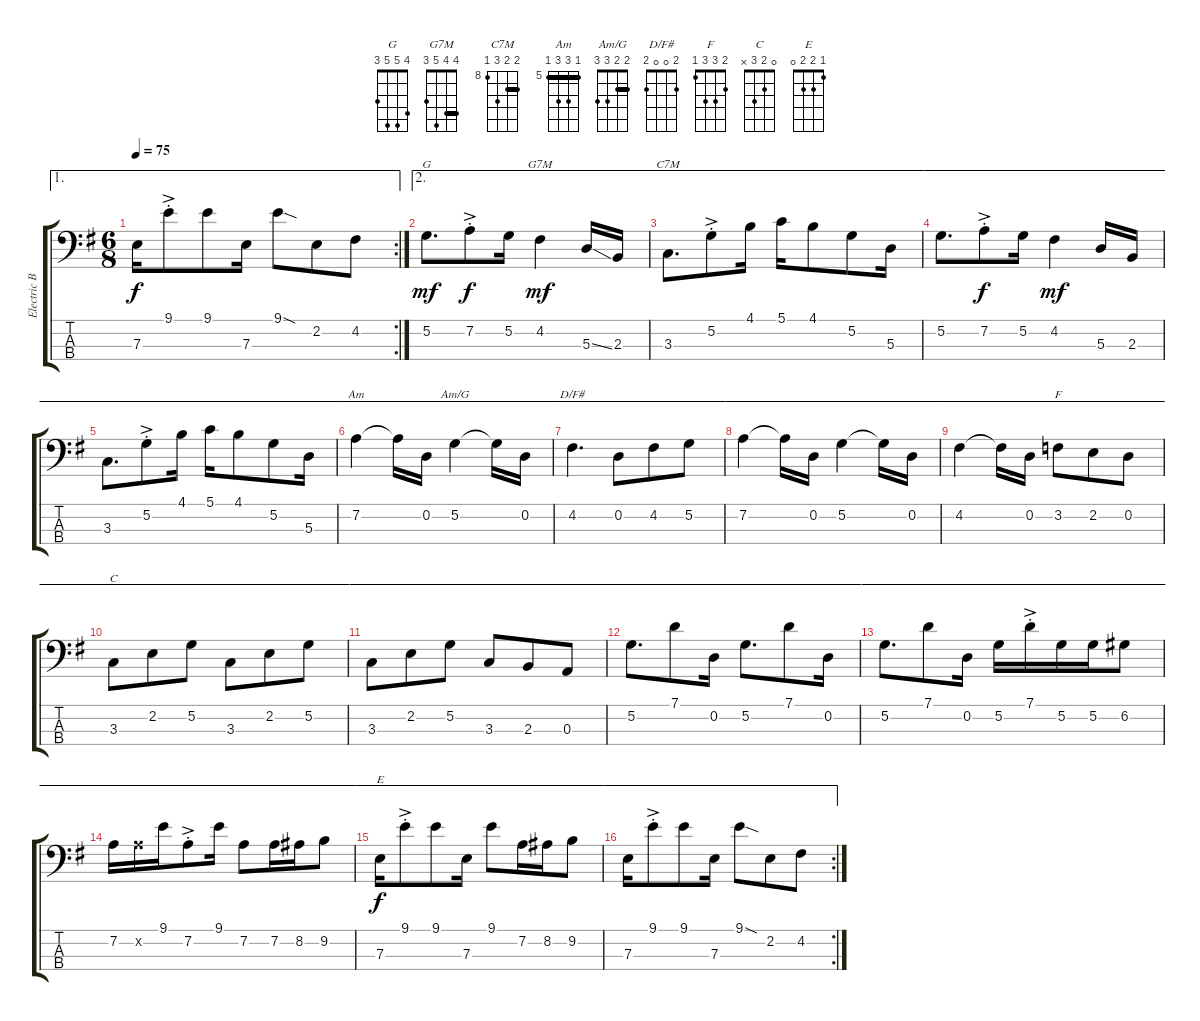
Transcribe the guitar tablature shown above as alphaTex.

\track ("Electric Bass" "Electric B") {instrument electricbassfinger}
\staff {score tabs}
\tuning (G2 D2 A1 E1) {hide}
\chord ("G" 4 5 5 3)
\chord ("G7M" 4 4 5 3) {barre 4}
\chord ("C7M" 9 9 10 8) {firstfret 8 barre 9}
\chord ("Am" 5 7 7 5) {firstfret 5 barre 5}
\chord ("Am/G" 2 2 3 3) {barre 2}
\chord ("D/F#" 2 0 0 2)
\chord ("F" 2 3 3 1)
\chord ("C" 0 2 3 x)
\chord ("E" 1 2 2 0)
\ae 1
\rc 2
\ts (6 8)
\tempo 75
\clef f4
\ks g
7.3.16{dy f} 9.1{ac st}.8 9.1.8 7.3.16 9.1{sod}.8 2.2.8 4.2.8 |
\ae 2
5.2.8{d ch "G" dy mf} 7.2{ac st}.8{dy f} 5.2.16 4.2.4{ch "G7M" dy mf} 5.3{ss}.16 2.3.16 |
\ae 2
3.3.8{d ch "C7M"} 5.2{ac st}.8 4.1.16 5.1.16 4.1.8 5.2.8 5.3.16 |
\ae 2
5.2.8{d} 7.2{ac st}.8{dy f} 5.2.16 4.2.4{dy mf} 5.3.16 2.3.16 |
\ae 2
3.3.8{d} 5.2{ac st}.8 4.1.16 5.1.16 4.1.8 5.2.8 5.3.16 |
\ae 2
7.2.4{ch "Am"} 7.2{t}.16 0.2.16 5.2.4{ch "Am/G"} 5.2{t}.16 0.2.16 |
\ae 2
4.2.4{d ch "D/F#"} 0.2.8 4.2.8 5.2.8 |
\ae 2
7.2.4 7.2{t}.16 0.2.16 5.2.4 5.2{t}.16 0.2.16 |
\ae 2
4.2.4 4.2{t}.16 0.2.16 3.2.8{ch "F"} 2.2.8 0.2.8 |
\ae 2
3.3.8{ch "C"} 2.2.8 5.2.8 3.3.8 2.2.8 5.2.8 |
\ae 2
3.3.8 2.2.8 5.2.8 3.3.8 2.3.8 0.3.8 |
\ae 2
5.2.8{d} 7.1.8 0.2.16 5.2.8{d} 7.1.8 0.2.16 |
\ae 2
5.2.8{d} 7.1.8 0.2.16 5.2.16 7.1{ac st}.16 5.2.16 5.2.16 6.2.8 |
\ae 2
7.2.16 7.2{x}.16 9.1.16 7.2{ac st}.8 9.1.16 7.2.8 7.2.16 8.2.16 9.2.8 |
\ae 2
7.3.16{ch "E" dy f} 9.1{ac st}.8 9.1.8 7.3.16 9.1.8 7.2.16 8.2.16 9.2.8 |
\ae 2
\rc 2
7.3.16 9.1{ac st}.8 9.1.8 7.3.16 9.1{sod}.8 2.2.8 4.2.8
